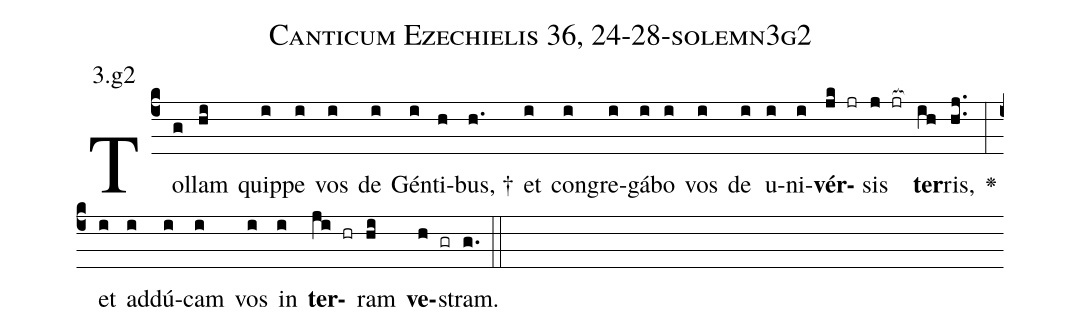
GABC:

name: Canticum Ezechielis 36, 24-28-solemn3g2;
annotation: 3.g2;
%%
(c4)Tol(g)lam(hi) quip(i)pe(i) vos(i) de(i) Gén(i)ti(h)bus, †(h.) et(i) con(i)gre(i)gá(i)bo(i) vos(i) de(i) u(i)ni(i)<b>vér</b>(jk jr)sis(j jr[ocb:1{]) <b>ter</b>(ih[ocb:0}])ris,(hj..) <v>\greheightstar</v>(:) et(i) ad(i)dú(i)cam(i) vos(i) in(i) <b>ter</b>(ji hr)ram(hi) <b>ve</b>(h gr)stram.(g.) (::)


%E(i) u(i) o(ji) u(hi) a(h) e.(g.) (::)
